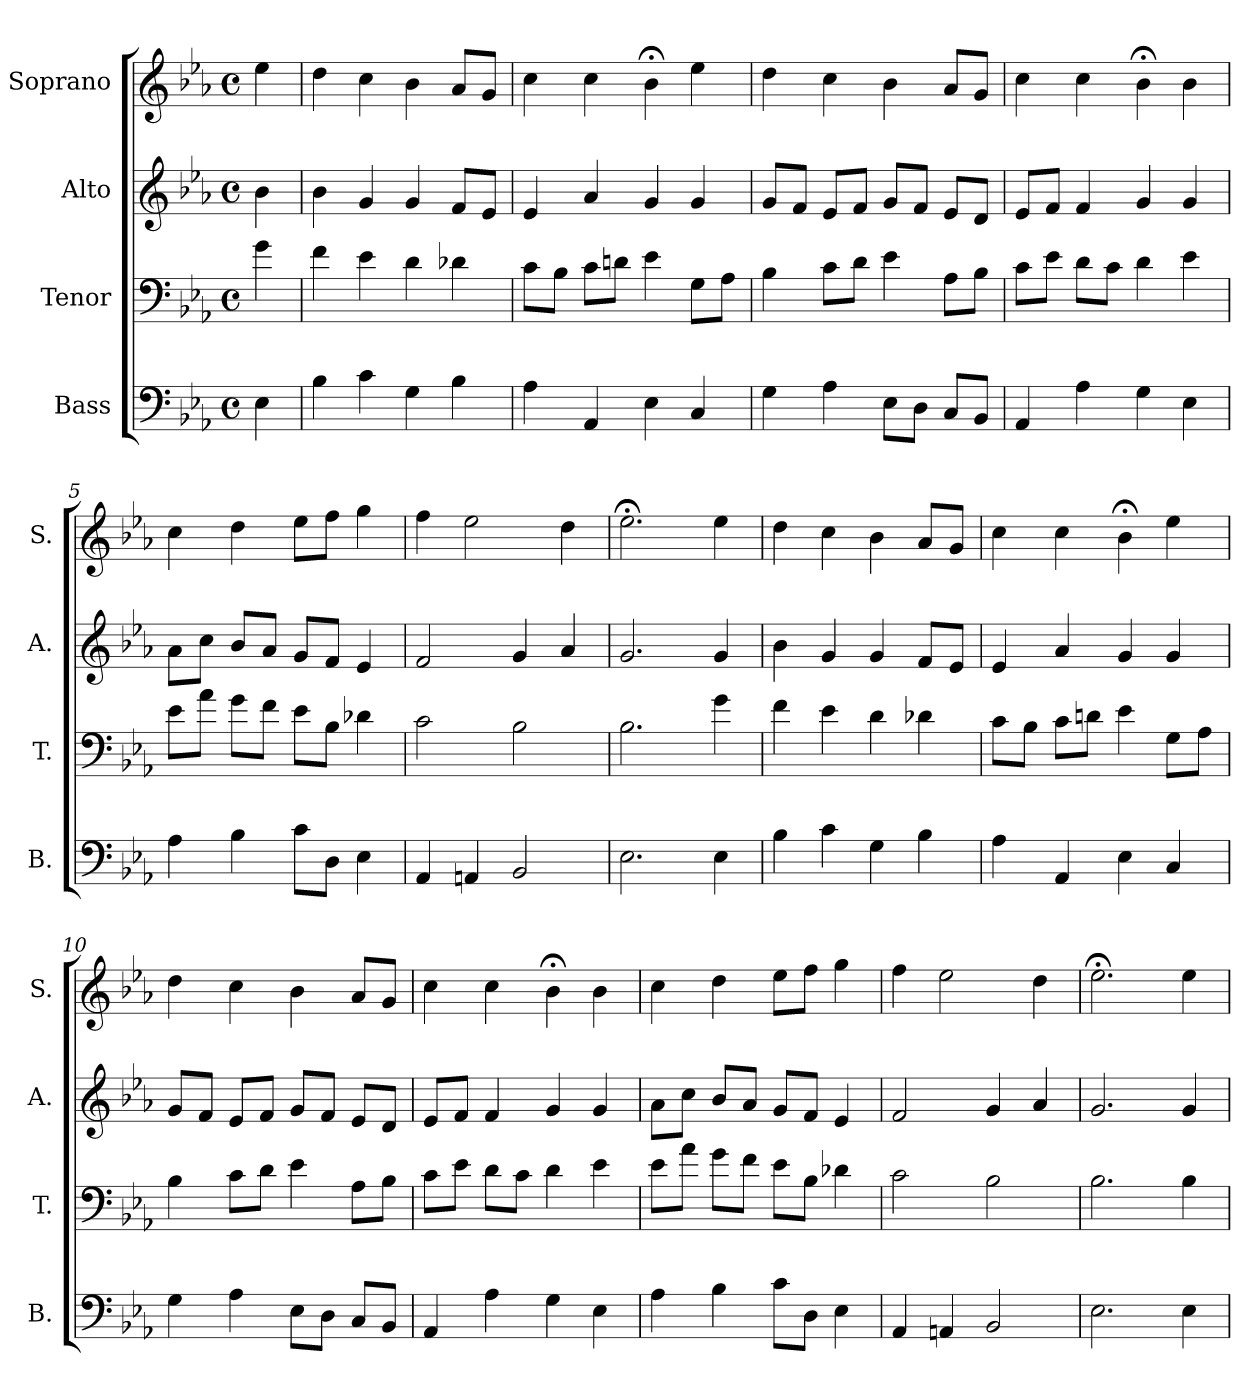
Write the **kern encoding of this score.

**kern	**kern	**kern	**kern
*part4	*part3	*part2	*part1
*staff4	*staff3	*staff2	*staff1
*I"Bass	*I"Tenor	*I"Alto	*I"Soprano
*I'B.	*I'T.	*I'A.	*I'S.
*clefF4	*clefF4	*clefG2	*clefG2
*k[b-e-a-]	*k[b-e-a-]	*k[b-e-a-]	*k[b-e-a-]
*E-:	*E-:	*E-:	*E-:
*M4/4	*M4/4	*M4/4	*M4/4
*met(c)	*met(c)	*met(c)	*met(c)
=	=	=	=
4E-\	4g\	4b-\	4ee-\
=1	=1	=1	=1
4B-\	4f\	4b-\	4dd\
4c\	4e-\	4g/	4cc\
4G\	4d\	4g/	4b-\
4B-\	4d-X\	8f/L	8a-/L
.	.	8e-/J	8g/J
=2	=2	=2	=2
4A-\	8c\L	4e-/	4cc\
.	8B-\J	.	.
4AA-/	8c\L	4a-/	4cc\
.	8dn\J	.	.
4E-\	4e-\	4g/	4b-;<\
4C/	8G\L	4g/	4ee-\
.	8A-\J	.	.
=3	=3	=3	=3
4G\	4B-\	8g/L	4dd\
.	.	8f/J	.
4A-\	8c\L	8e-/L	4cc\
.	8d\J	8f/J	.
8E-\L	4e-\	8g/L	4b-\
8D\J	.	8f/J	.
8C/L	8A-\L	8e-/L	8a-/L
8BB-/J	8B-\J	8d/J	8g/J
=4	=4	=4	=4
4AA-/	8c\L	8e-/L	4cc\
.	8e-\J	8f/J	.
4A-\	8d\L	4f/	4cc\
.	8c\J	.	.
4G\	4d\	4g/	4b-;<\
4E-\	4e-\	4g/	4b-\
!!LO:LB:g=z
=5	=5	=5	=5
4A-\	8e-\L	8a-\L	4cc\
.	8a-\J	8cc\J	.
4B-\	8g\L	8b-/L	4dd\
.	8f\J	8a-/J	.
8c\L	8e-\L	8g/L	8ee-\L
8D\J	8B-\J	8f/J	8ff\J
4E-\	4d-X\	4e-/	4gg\
=6	=6	=6	=6
4AA-/	2c\	2f/	4ff\
4AAn/	.	.	2ee-\
2BB-/	2B-\	4g/	.
.	.	4a-/	4dd\
=7	=7	=7	=7
2.E-\	2.B-\	2.g/	2.ee-;<\
4E-\	4g\	4g/	4ee-\
=8	=8	=8	=8
4B-\	4f\	4b-\	4dd\
4c\	4e-\	4g/	4cc\
4G\	4d\	4g/	4b-\
4B-\	4d-X\	8f/L	8a-/L
.	.	8e-/J	8g/J
=9	=9	=9	=9
4A-\	8c\L	4e-/	4cc\
.	8B-\J	.	.
4AA-/	8c\L	4a-/	4cc\
.	8dn\J	.	.
4E-\	4e-\	4g/	4b-;<\
4C/	8G\L	4g/	4ee-\
.	8A-\J	.	.
!!LO:LB:g=z
=10	=10	=10	=10
4G\	4B-\	8g/L	4dd\
.	.	8f/J	.
4A-\	8c\L	8e-/L	4cc\
.	8d\J	8f/J	.
8E-\L	4e-\	8g/L	4b-\
8D\J	.	8f/J	.
8C/L	8A-\L	8e-/L	8a-/L
8BB-/J	8B-\J	8d/J	8g/J
=11	=11	=11	=11
4AA-/	8c\L	8e-/L	4cc\
.	8e-\J	8f/J	.
4A-\	8d\L	4f/	4cc\
.	8c\J	.	.
4G\	4d\	4g/	4b-;<\
4E-\	4e-\	4g/	4b-\
=12	=12	=12	=12
4A-\	8e-\L	8a-\L	4cc\
.	8a-\J	8cc\J	.
4B-\	8g\L	8b-/L	4dd\
.	8f\J	8a-/J	.
8c\L	8e-\L	8g/L	8ee-\L
8D\J	8B-\J	8f/J	8ff\J
4E-\	4d-X\	4e-/	4gg\
=13	=13	=13	=13
4AA-/	2c\	2f/	4ff\
4AAn/	.	.	2ee-\
2BB-/	2B-\	4g/	.
.	.	4a-/	4dd\
=14	=14	=14	=14
2.E-\	2.B-\	2.g/	2.ee-;<\
4E-\	4B-\	4g/	4ee-\
=	=	=	=
*-	*-	*-	*-
